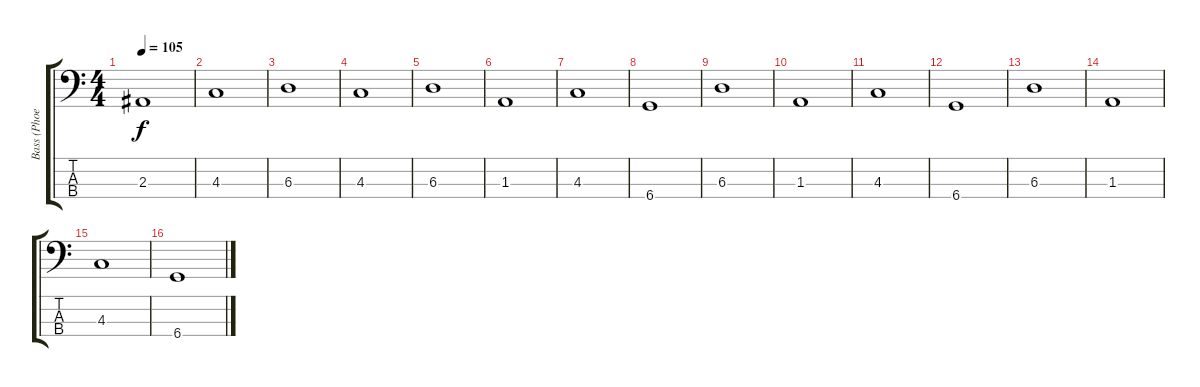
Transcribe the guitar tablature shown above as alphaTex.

\track ("Bass (Phoenix)" "Bass (Phoe") {instrument electricbassfinger}
\staff {score tabs}
\tuning (Gb2 Db2 Ab1 Db1) {hide}
\ts (4 4)
\tempo 105
\clef f4
\ks c
2.3.1{dy f volume 6} |
4.3.1{volume 6} |
6.3.1{volume 6} |
4.3.1{volume 6} |
6.3.1{volume 10} |
1.3.1 |
4.3.1 |
6.4.1 |
6.3.1 |
1.3.1 |
4.3.1 |
6.4.1 |
6.3.1 |
1.3.1 |
4.3.1 |
6.4.1
